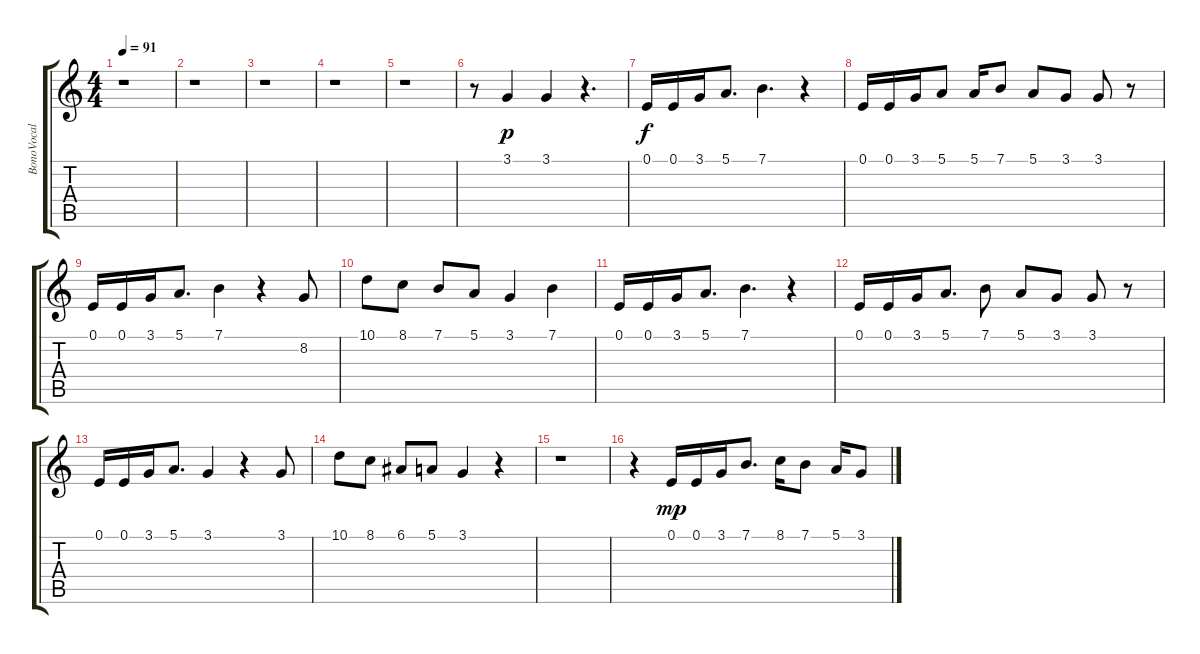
\track ("BonoVocal" "BonoVocal") {instrument lead6voice}
\staff {score tabs}
\tuning (E4 B3 G3 D3 A2 E2) {hide}
\ts (4 4)
\tempo 91
\clef g2
\ks c
r.1{dy p} |
r.1 |
r.1 |
r.1 |
r.1 |
r.8 3.1.4 3.1.4 r.4{d} |
0.1.16{dy f} 0.1.16 3.1.16 5.1.8{d} 7.1.4{d} r.4 |
0.1.16 0.1.16 3.1.16 5.1.8 5.1.16 7.1.8 5.1.8 3.1.8 3.1.8 r.8 |
0.1.16 0.1.16 3.1.16 5.1.8{d} 7.1.4 r.4 8.2.8 |
10.1.8 8.1.8 7.1.8 5.1.8 3.1.4 7.1.4 |
0.1.16 0.1.16 3.1.16 5.1.8{d} 7.1.4{d} r.4 |
0.1.16 0.1.16 3.1.16 5.1.8{d} 7.1.8 5.1.8 3.1.8 3.1.8 r.8 |
0.1.16 0.1.16 3.1.16 5.1.8{d} 3.1.4 r.4 3.1.8 |
10.1.8 8.1.8 6.1.8 5.1.8 3.1.4 r.4 |
r.1 |
r.4 0.1.16{dy mp} 0.1.16 3.1.16 7.1.8{d} 8.1.16 7.1.8 5.1.16 3.1.8
